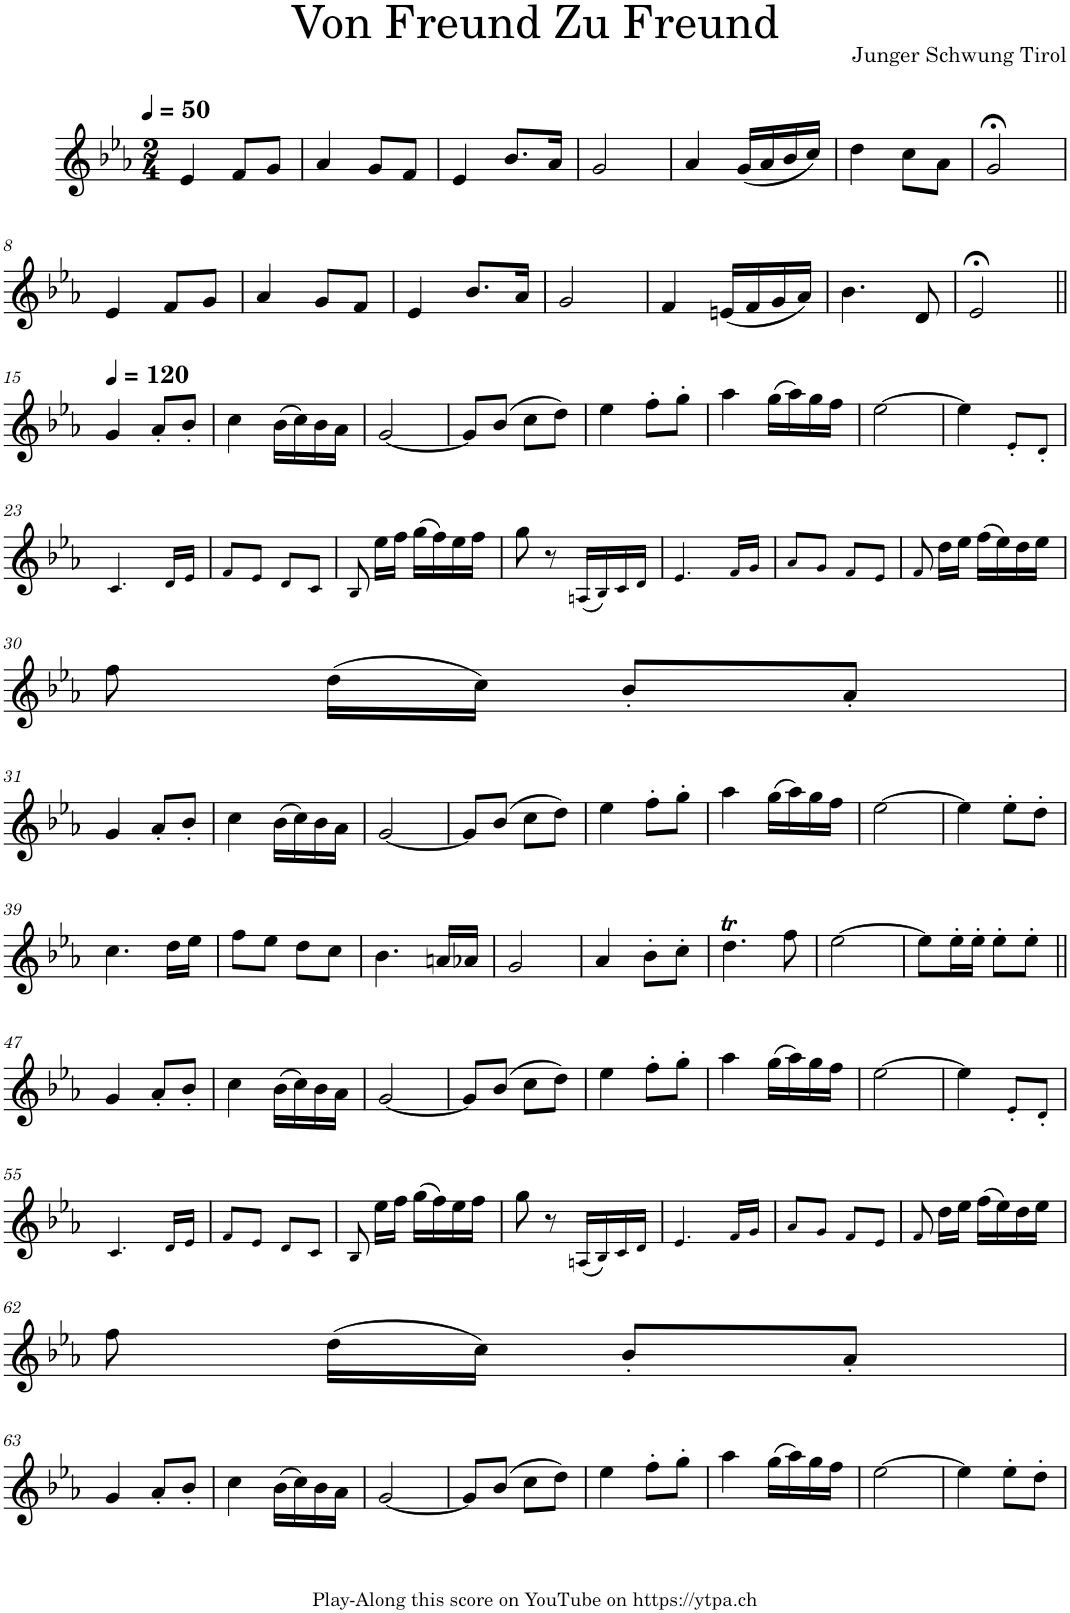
**kern
*part1
*staff1
*I"Piano
*I'Pno.
*clefG2
*k[b-e-a-]
*M2/4
*MM50
=1
4e-/
8f/L
8g/J
=2
4a-/
8g/L
8f/J
=3
4e-/
8.b-/L
16a-/Jk
=4
2g/
=5
4a-/
(16g/LL
16a-/
16b-/
16cc/JJ)
=6
4dd\
8cc\L
8a-\J
=7
2g;</
!!LO:LB:g=z
=8
4e-/
8f/L
8g/J
=9
4a-/
8g/L
8f/J
=10
4e-/
8.b-/L
16a-/Jk
=11
2g/
=12
4f/
(16en/LL
16f/
16g/
16a-/JJ)
=13
4.b-\
8d/
=14
2e-;</
!!LO:LB:g=z
=15||
*MM120
4g/
8a-'/L
8b-'/J
=16
4cc\
(16b-\LL
16cc\)
16b-\
16a-\JJ
=17
[2g/
=18
8g/L]
(8b-/J
8cc\L
8dd\J)
=19
4ee-\
8ff'\L
8gg'\J
=20
4aa-\
(16gg\LL
16aa-\)
16gg\
16ff\JJ
=21
[2ee-\
=22
4ee-\]
8e-'!/L
8d'!/J
!!LO:LB:g=z
=23
4.c!/
16d!/LL
16e-!/JJ
=24
8f!/L
8e-!/J
8d!/L
8c!/J
=25
8B-!/
16ee-\LL
16ff\JJ
(16gg\LL
16ff\)
16ee-\
16ff\JJ
=26
8gg\
8r
(16An!/LL
16B-!/)
16c!/
16d!/JJ
=27
4.e-!/
16f!/LL
16g!/JJ
=28
8a-!/L
8g!/J
8f!/L
8e-!/J
=29
8f!/
16dd\LL
16ee-\JJ
(16ff\LL
16ee-\)
16dd\
16ee-\JJ
!!LO:LB:g=z
=30
8ff\
(16dd\LL
16cc\JJ)
8b-'/L
8a-'/J
!!LO:LB:g=z
=31
4g/
8a-'/L
8b-'/J
=32
4cc\
(16b-\LL
16cc\)
16b-\
16a-\JJ
=33
[2g/
=34
8g/L]
(8b-/J
8cc\L
8dd\J)
=35
4ee-\
8ff'\L
8gg'\J
=36
4aa-\
(16gg\LL
16aa-\)
16gg\
16ff\JJ
=37
[2ee-\
=38
4ee-\]
8ee-'\L
8dd'\J
!!LO:LB:g=z
=39
4.cc\
16dd\LL
16ee-\JJ
=40
8ff\L
8ee-\J
8dd\L
8cc\J
=41
4.b-\
16an/LL
16a-X/JJ
=42
2g/
=43
4a-/
8b-'\L
8cc'\J
=44
4.ddt\
8ff\
=45
[2ee-\
=46
8ee-\L]
16ee-'\L
16ee-'\JJ
8ee-'\L
8ee-'\J
!!LO:LB:g=z
=47||
4g/
8a-'/L
8b-'/J
=48
4cc\
(16b-\LL
16cc\)
16b-\
16a-\JJ
=49
[2g/
=50
8g/L]
(8b-/J
8cc\L
8dd\J)
=51
4ee-\
8ff'\L
8gg'\J
=52
4aa-\
(16gg\LL
16aa-\)
16gg\
16ff\JJ
=53
[2ee-\
=54
4ee-\]
8e-'!/L
8d'!/J
!!LO:LB:g=z
=55
4.c!/
16d!/LL
16e-!/JJ
=56
8f!/L
8e-!/J
8d!/L
8c!/J
=57
8B-!/
16ee-\LL
16ff\JJ
(16gg\LL
16ff\)
16ee-\
16ff\JJ
=58
8gg\
8r
(16An!/LL
16B-!/)
16c!/
16d!/JJ
=59
4.e-!/
16f!/LL
16g!/JJ
=60
8a-!/L
8g!/J
8f!/L
8e-!/J
=61
8f!/
16dd\LL
16ee-\JJ
(16ff\LL
16ee-\)
16dd\
16ee-\JJ
!!LO:LB:g=z
=62
8ff\
(16dd\LL
16cc\JJ)
8b-'/L
8a-'/J
!!LO:LB:g=z
=63
4g/
8a-'/L
8b-'/J
=64
4cc\
(16b-\LL
16cc\)
16b-\
16a-\JJ
=65
[2g/
=66
8g/L]
(8b-/J
8cc\L
8dd\J)
=67
4ee-\
8ff'\L
8gg'\J
=68
4aa-\
(16gg\LL
16aa-\)
16gg\
16ff\JJ
=69
[2ee-\
=70
4ee-\]
8ee-'\L
8dd'\J
=
*-
